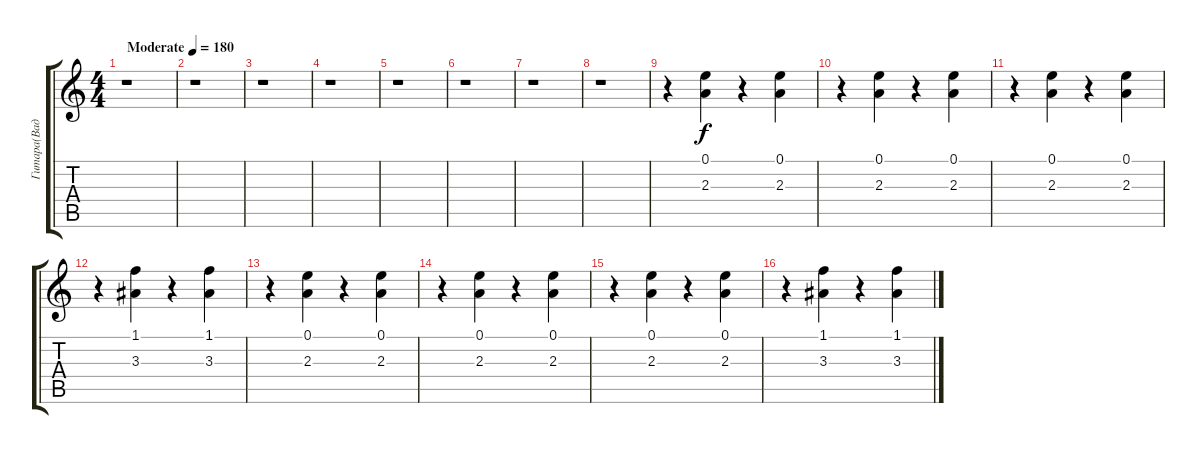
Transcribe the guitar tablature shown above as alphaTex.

\track ("Гитара(Вадим)" "Гитара(Вад") {instrument distortionguitar}
\staff {score tabs}
\tuning (E4 B3 G3 D3 A2 E2) {hide}
\ts (4 4)
\tempo (180 "Moderate")
\clef g2
\ks c
r.1{dy f instrument distortionguitar} |
r.1 |
r.1 |
r.1 |
r.1 |
r.1 |
r.1 |
r.1 |
r.4 (0.1 2.3).4 r.4 (0.1 2.3).4 |
r.4 (0.1 2.3).4 r.4 (0.1 2.3).4 |
r.4 (0.1 2.3).4 r.4 (0.1 2.3).4 |
r.4 (1.1 3.3).4 r.4 (1.1 3.3).4 |
r.4 (0.1 2.3).4 r.4 (0.1 2.3).4 |
r.4 (0.1 2.3).4 r.4 (0.1 2.3).4 |
r.4 (0.1 2.3).4 r.4 (0.1 2.3).4 |
r.4 (1.1 3.3).4 r.4 (1.1 3.3).4
